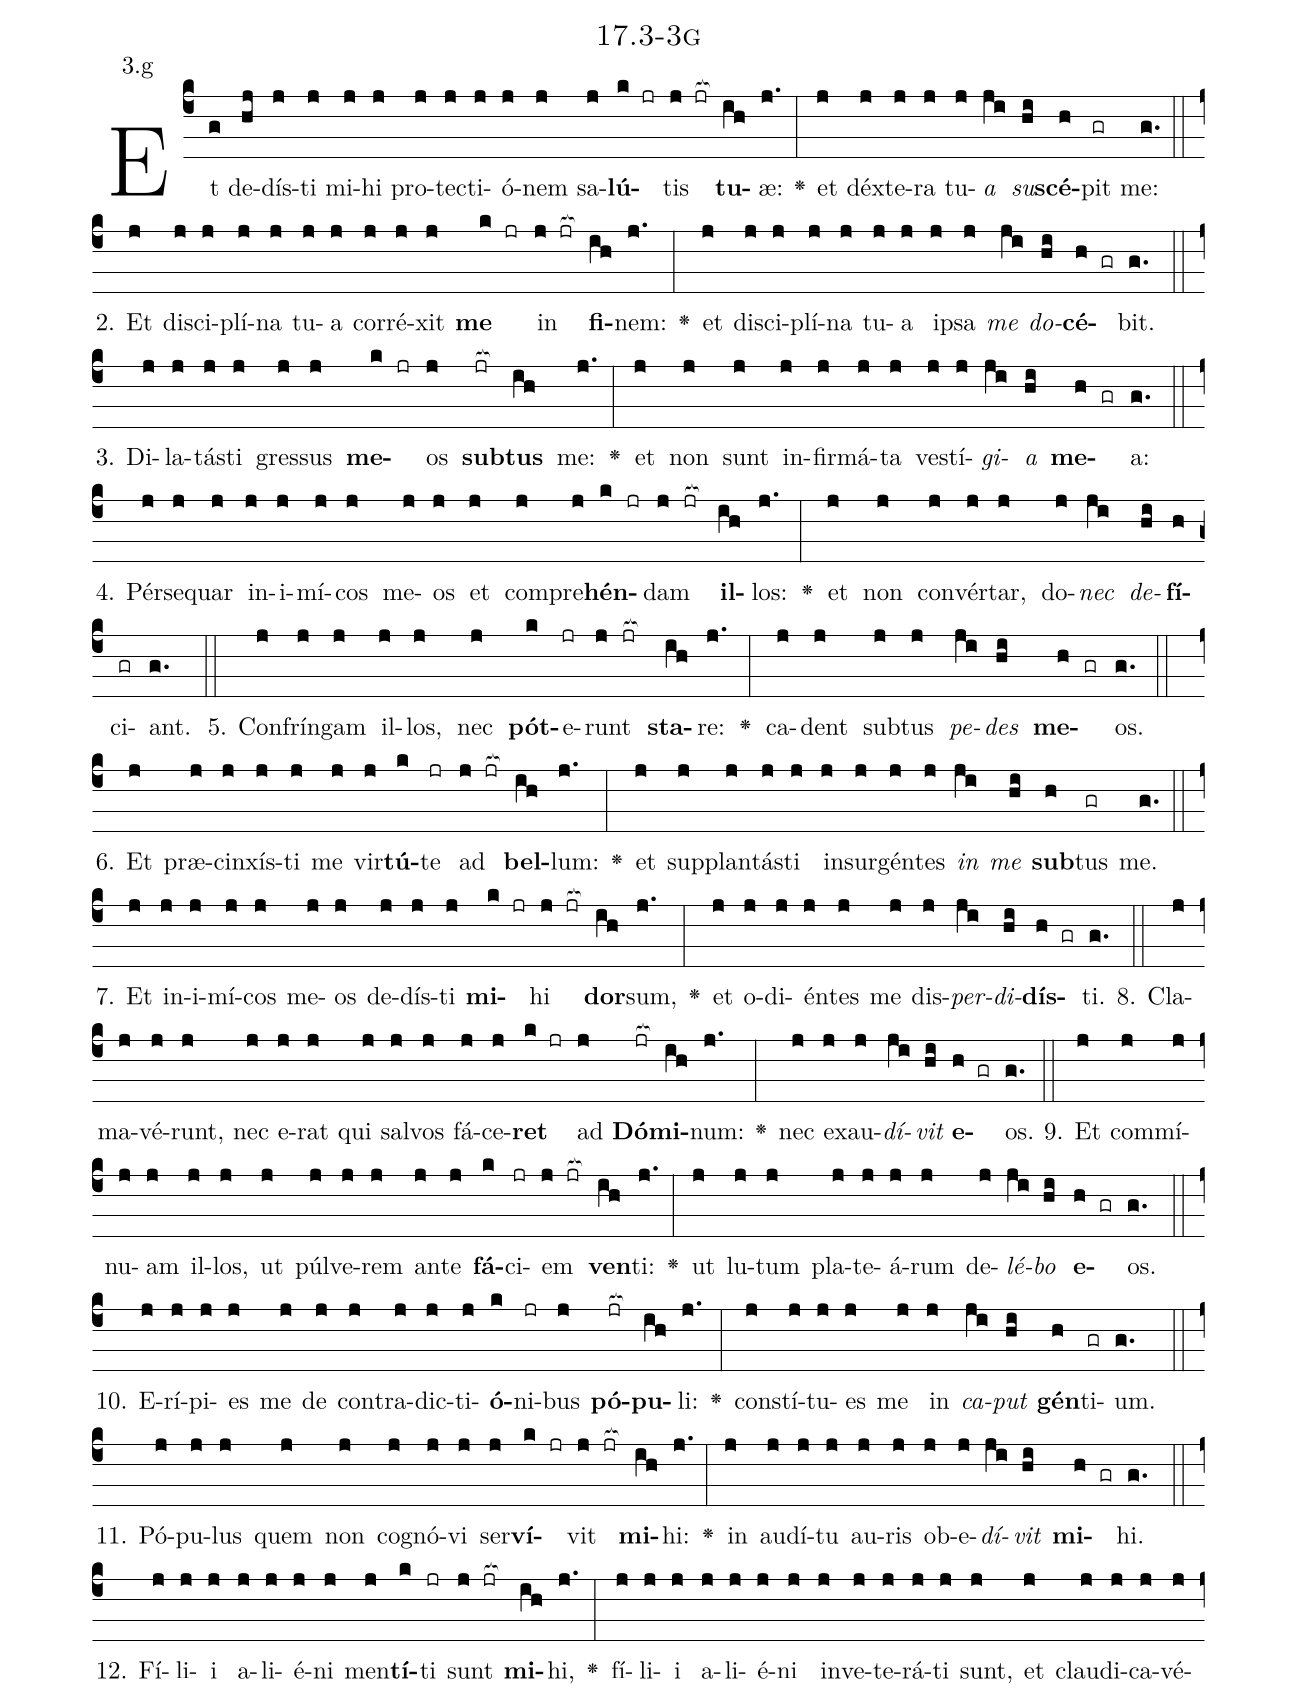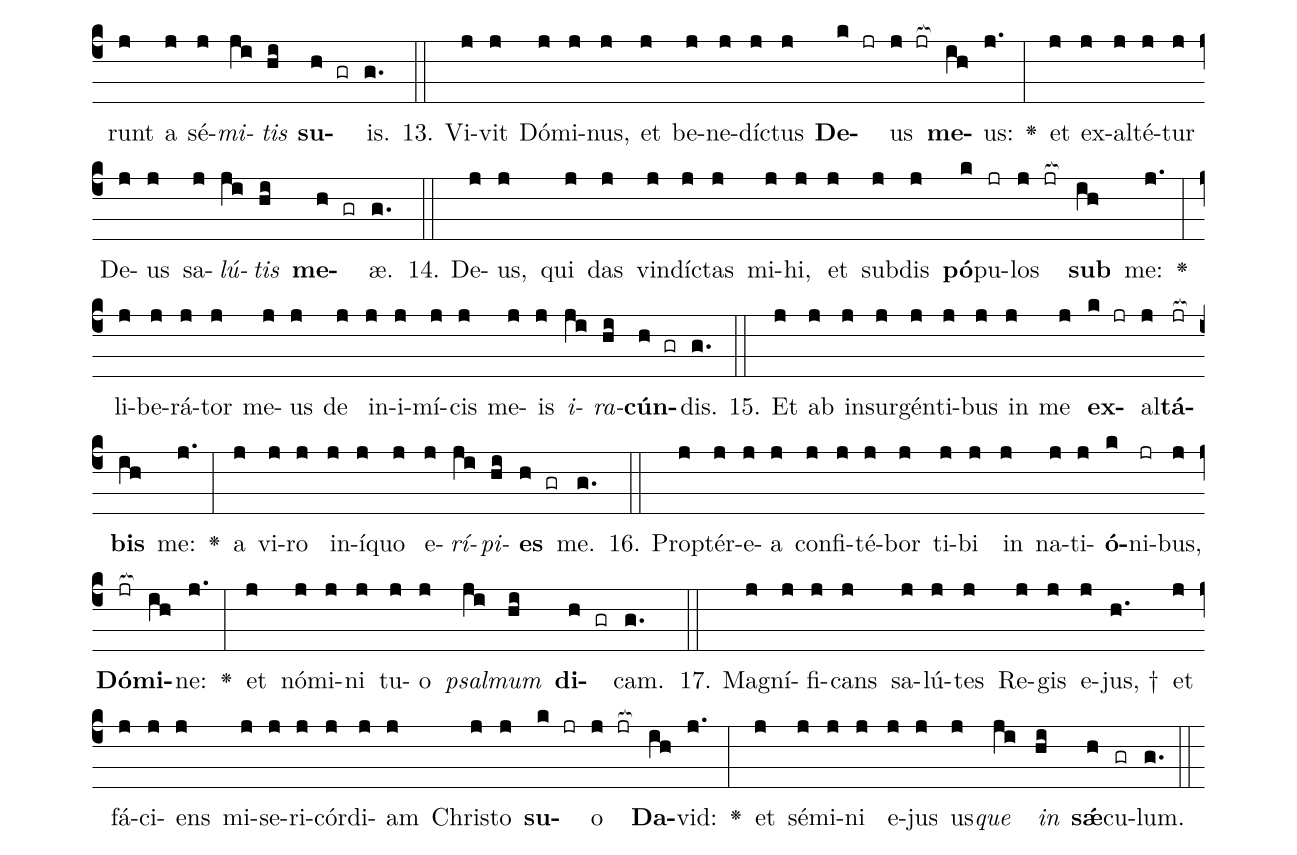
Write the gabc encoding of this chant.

name: 17.3-3g;
annotation: 3.g;
%%
(c4)Et(g) de(hj)dís(j)ti(j) mi(j)hi(j) pro(j)tec(j)ti(j)ó(j)nem(j) sa(j)<b>lú</b>(k jr)tis(j jr[ocb:1{]) <b>tu</b>(ih[ocb:0}])æ:(j.) <v>\greheightstar</v>(:) et(j) déx(j)te(j)ra(j) tu(j)<i>a</i>(ji) <i>su</i>(hi)<b>scé</b>(h)pit(gr) me:(g.) (::)
2. Et(j) di(j)sci(j)plí(j)na(j) tu(j)a(j) cor(j)ré(j)xit(j) <b>me</b>(k jr) in(j jr[ocb:1{]) <b>fi</b>(ih[ocb:0}])nem:(j.) <v>\greheightstar</v>(:) et(j) di(j)sci(j)plí(j)na(j) tu(j)a(j) ip(j)sa(j) <i>me</i>(ji) <i>do</i>(hi)<b>cé</b>(h gr)bit.(g.) (::)
3. Di(j)la(j)tás(j)ti(j) gres(j)sus(j) <b>me</b>(k jr)os(j) <b>sub</b>(jr[ocb:1{])<b>tus</b>(ih[ocb:0}]) me:(j.) <v>\greheightstar</v>(:) et(j) non(j) sunt(j) in(j)fir(j)má(j)ta(j) ves(j)tí(j)<i>gi</i>(ji)<i>a</i>(hi) <b>me</b>(h gr)a:(g.) (::)
4. Pér(j)se(j)quar(j) in(j)i(j)mí(j)cos(j) me(j)os(j) et(j) com(j)pre(j)<b>hén</b>(k jr)dam(j jr[ocb:1{]) <b>il</b>(ih[ocb:0}])los:(j.) <v>\greheightstar</v>(:) et(j) non(j) con(j)vér(j)tar,(j) do(j)<i>nec</i>(ji) <i>de</i>(hi)<b>fí</b>(h)ci(gr)ant.(g.) (::)
5. Con(j)frín(j)gam(j) il(j)los,(j) nec(j) <b>pót</b>(k)e(jr)runt(j jr[ocb:1{]) <b>sta</b>(ih[ocb:0}])re:(j.) <v>\greheightstar</v>(:) ca(j)dent(j) sub(j)tus(j) <i>pe</i>(ji)<i>des</i>(hi) <b>me</b>(h gr)os.(g.) (::)
6. Et(j) præ(j)cin(j)xís(j)ti(j) me(j) vir(j)<b>tú</b>(k)te(jr) ad(j jr[ocb:1{]) <b>bel</b>(ih[ocb:0}])lum:(j.) <v>\greheightstar</v>(:) et(j) sup(j)plan(j)tás(j)ti(j) in(j)sur(j)gén(j)tes(j) <i>in</i>(ji) <i>me</i>(hi) <b>sub</b>(h)tus(gr) me.(g.) (::)
7. Et(j) in(j)i(j)mí(j)cos(j) me(j)os(j) de(j)dís(j)ti(j) <b>mi</b>(k jr)hi(j jr[ocb:1{]) <b>dor</b>(ih[ocb:0}])sum,(j.) <v>\greheightstar</v>(:) et(j) o(j)di(j)én(j)tes(j) me(j) dis(j)<i>per</i>(ji)<i>di</i>(hi)<b>dís</b>(h gr)ti.(g.) (::)
8. Cla(j)ma(j)vé(j)runt,(j) nec(j) e(j)rat(j) qui(j) sal(j)vos(j) fá(j)ce(j)<b>ret</b>(k jr) ad(j) <b>Dó</b>(jr[ocb:1{])<b>mi</b>(ih[ocb:0}])num:(j.) <v>\greheightstar</v>(:) nec(j) ex(j)au(j)<i>dí</i>(ji)<i>vit</i>(hi) <b>e</b>(h gr)os.(g.) (::)
9. Et(j) com(j)mí(j)nu(j)am(j) il(j)los,(j) ut(j) púl(j)ve(j)rem(j) an(j)te(j) <b>fá</b>(k)ci(jr)em(j jr[ocb:1{]) <b>ven</b>(ih[ocb:0}])ti:(j.) <v>\greheightstar</v>(:) ut(j) lu(j)tum(j) pla(j)te(j)á(j)rum(j) de(j)<i>lé</i>(ji)<i>bo</i>(hi) <b>e</b>(h gr)os.(g.) (::)
10. E(j)rí(j)pi(j)es(j) me(j) de(j) con(j)tra(j)dic(j)ti(j)<b>ó</b>(k)ni(jr)bus(j) <b>pó</b>(jr[ocb:1{])<b>pu</b>(ih[ocb:0}])li:(j.) <v>\greheightstar</v>(:) con(j)stí(j)tu(j)es(j) me(j) in(j) <i>ca</i>(ji)<i>put</i>(hi) <b>gén</b>(h)ti(gr)um.(g.) (::)
11. Pó(j)pu(j)lus(j) quem(j) non(j) co(j)gnó(j)vi(j) ser(j)<b>ví</b>(k jr)vit(j jr[ocb:1{]) <b>mi</b>(ih[ocb:0}])hi:(j.) <v>\greheightstar</v>(:) in(j) au(j)dí(j)tu(j) au(j)ris(j) ob(j)e(j)<i>dí</i>(ji)<i>vit</i>(hi) <b>mi</b>(h gr)hi.(g.) (::)
12. Fí(j)li(j)i(j) a(j)li(j)é(j)ni(j) men(j)<b>tí</b>(k)ti(jr) sunt(j jr[ocb:1{]) <b>mi</b>(ih[ocb:0}])hi,(j.) <v>\greheightstar</v>(:) fí(j)li(j)i(j) a(j)li(j)é(j)ni(j) in(j)ve(j)te(j)rá(j)ti(j) sunt,(j) et(j) clau(j)di(j)ca(j)vé(j)runt(j) a(j) sé(j)<i>mi</i>(ji)<i>tis</i>(hi) <b>su</b>(h gr)is.(g.) (::)
13. Vi(j)vit(j) Dó(j)mi(j)nus,(j) et(j) be(j)ne(j)díc(j)tus(j) <b>De</b>(k jr)us(j jr[ocb:1{]) <b>me</b>(ih[ocb:0}])us:(j.) <v>\greheightstar</v>(:) et(j) ex(j)al(j)té(j)tur(j) De(j)us(j) sa(j)<i>lú</i>(ji)<i>tis</i>(hi) <b>me</b>(h gr)æ.(g.) (::)
14. De(j)us,(j) qui(j) das(j) vin(j)díc(j)tas(j) mi(j)hi,(j) et(j) sub(j)dis(j) <b>pó</b>(k)pu(jr)los(j jr[ocb:1{]) <b>sub</b>(ih[ocb:0}]) me:(j.) <v>\greheightstar</v>(:) li(j)be(j)rá(j)tor(j) me(j)us(j) de(j) in(j)i(j)mí(j)cis(j) me(j)is(j) <i>i</i>(ji)<i>ra</i>(hi)<b>cún</b>(h gr)dis.(g.) (::)
15. Et(j) ab(j) in(j)sur(j)gén(j)ti(j)bus(j) in(j) me(j) <b>ex</b>(k jr)al(j)<b>tá</b>(jr[ocb:1{])<b>bis</b>(ih[ocb:0}]) me:(j.) <v>\greheightstar</v>(:) a(j) vi(j)ro(j) in(j)í(j)quo(j) e(j)<i>rí</i>(ji)<i>pi</i>(hi)<b>es</b>(h gr) me.(g.) (::)
16. Prop(j)tér(j)e(j)a(j) con(j)fi(j)té(j)bor(j) ti(j)bi(j) in(j) na(j)ti(j)<b>ó</b>(k)ni(jr)bus,(j) <b>Dó</b>(jr[ocb:1{])<b>mi</b>(ih[ocb:0}])ne:(j.) <v>\greheightstar</v>(:) et(j) nó(j)mi(j)ni(j) tu(j)o(j) <i>psal</i>(ji)<i>mum</i>(hi) <b>di</b>(h gr)cam.(g.) (::)
17. Ma(j)gní(j)fi(j)cans(j) sa(j)lú(j)tes(j) Re(j)gis(j) e(j)jus, †(h.) et(j) fá(j)ci(j)ens(j) mi(j)se(j)ri(j)cór(j)di(j)am(j) Chris(j)to(j) <b>su</b>(k jr)o(j jr[ocb:1{]) <b>Da</b>(ih[ocb:0}])vid:(j.) <v>\greheightstar</v>(:) et(j) sé(j)mi(j)ni(j) e(j)jus(j) us(j)<i>que</i>(ji) <i>in</i>(hi) <b>sǽ</b>(h)cu(gr)lum.(g.) (::)
